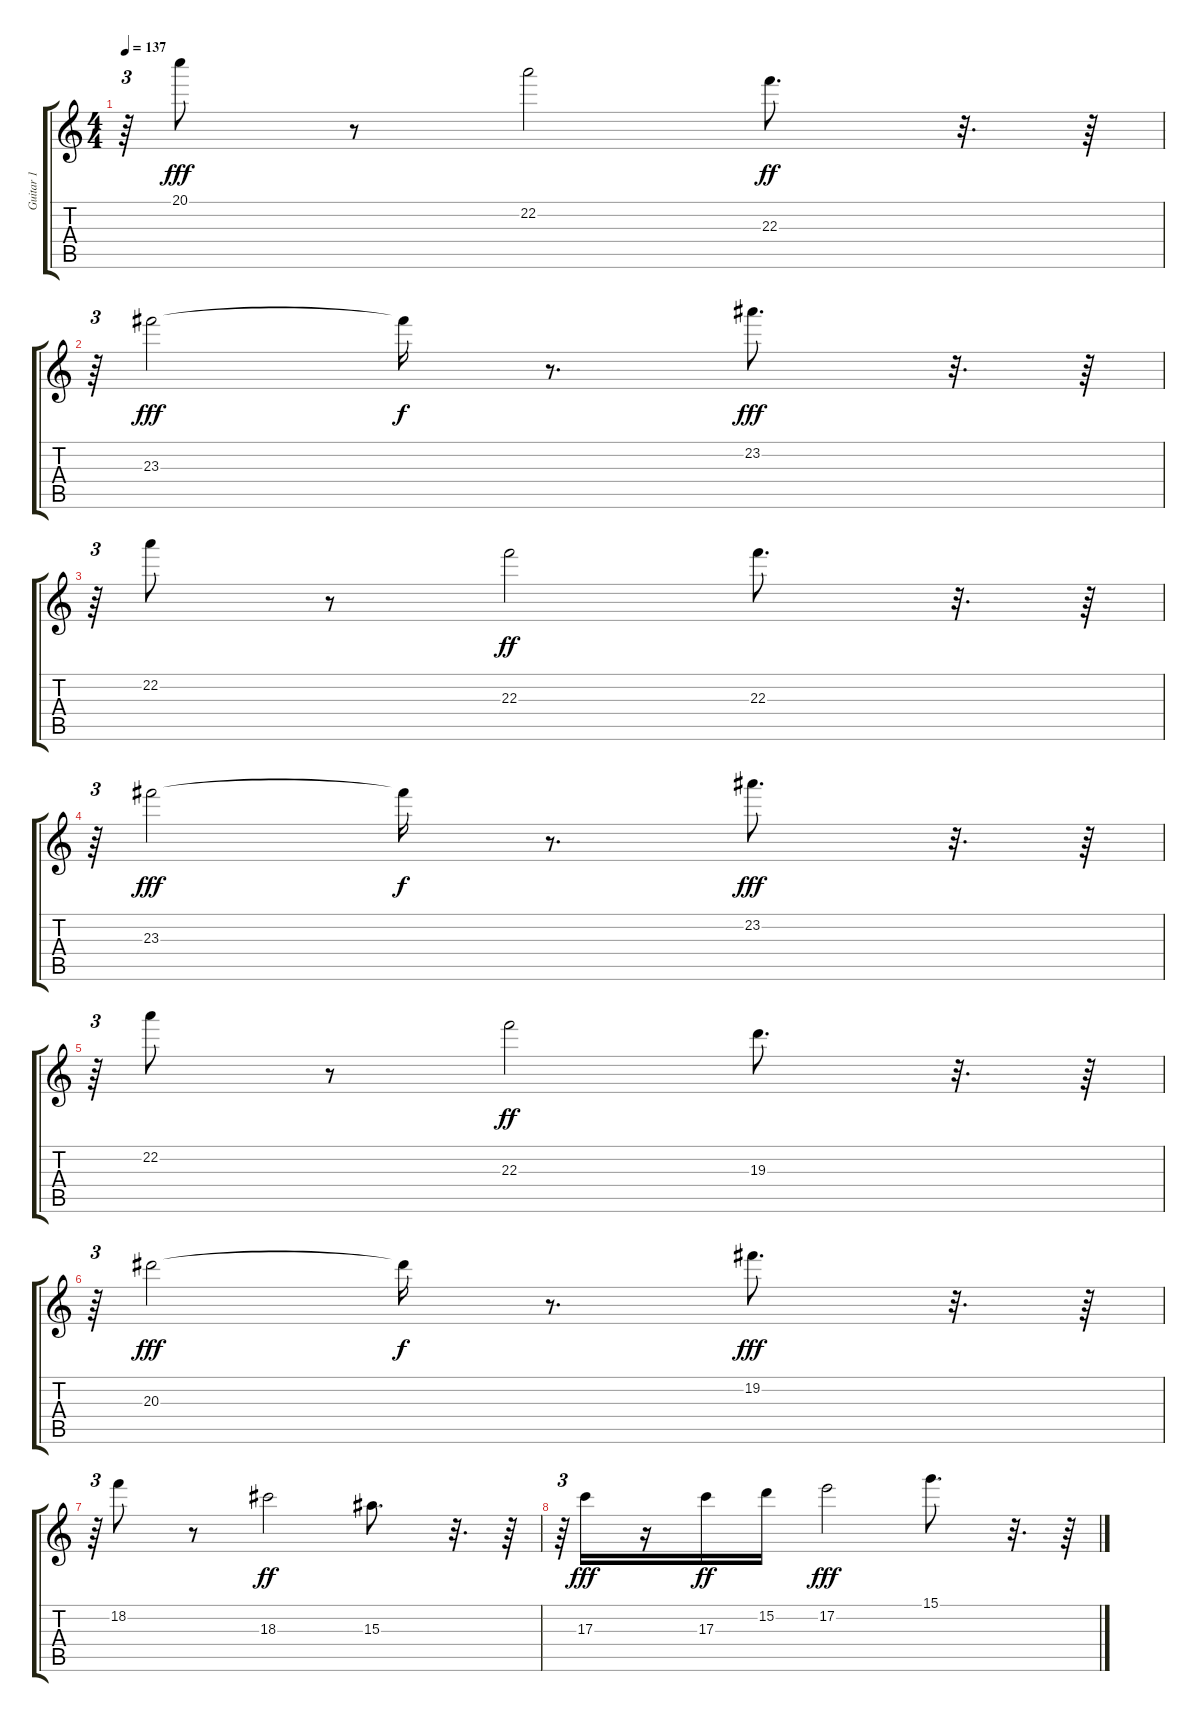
\track ("Guitar 1" "Guitar 1") {instrument acousticguitarnylon}
\staff {score tabs}
\tuning (E4 B3 G3 D3 A2 E2) {hide}
\ts (4 4)
\tempo 137
\clef g2
\ks c
r.64{tu (3 2) dy fff} 20.1.8 r.8 22.2.2 22.3.8{d dy ff} r.32{d} r.64 |
r.64{tu (3 2)} 23.3.2{dy fff} 23.3{t}.16{dy f} r.8{d} 23.2.8{d dy fff} r.32{d} r.64 |
r.64{tu (3 2)} 22.2.8 r.8 22.3.2{dy ff} 22.3.8{d} r.32{d} r.64 |
r.64{tu (3 2)} 23.3.2{dy fff} 23.3{t}.16{dy f} r.8{d} 23.2.8{d dy fff} r.32{d} r.64 |
r.64{tu (3 2)} 22.2.8 r.8 22.3.2{dy ff} 19.3.8{d} r.32{d} r.64 |
r.64{tu (3 2)} 20.3.2{dy fff} 20.3{t}.16{dy f} r.8{d} 19.2.8{d dy fff} r.32{d} r.64 |
r.64{tu (3 2)} 18.2.8 r.8 18.3.2{dy ff} 15.3.8{d} r.32{d} r.64 |
r.64{tu (3 2)} 17.3.16{dy fff} r.16 17.3.16{dy ff} 15.2.16 17.2.2{dy fff} 15.1.8{d} r.32{d} r.64
